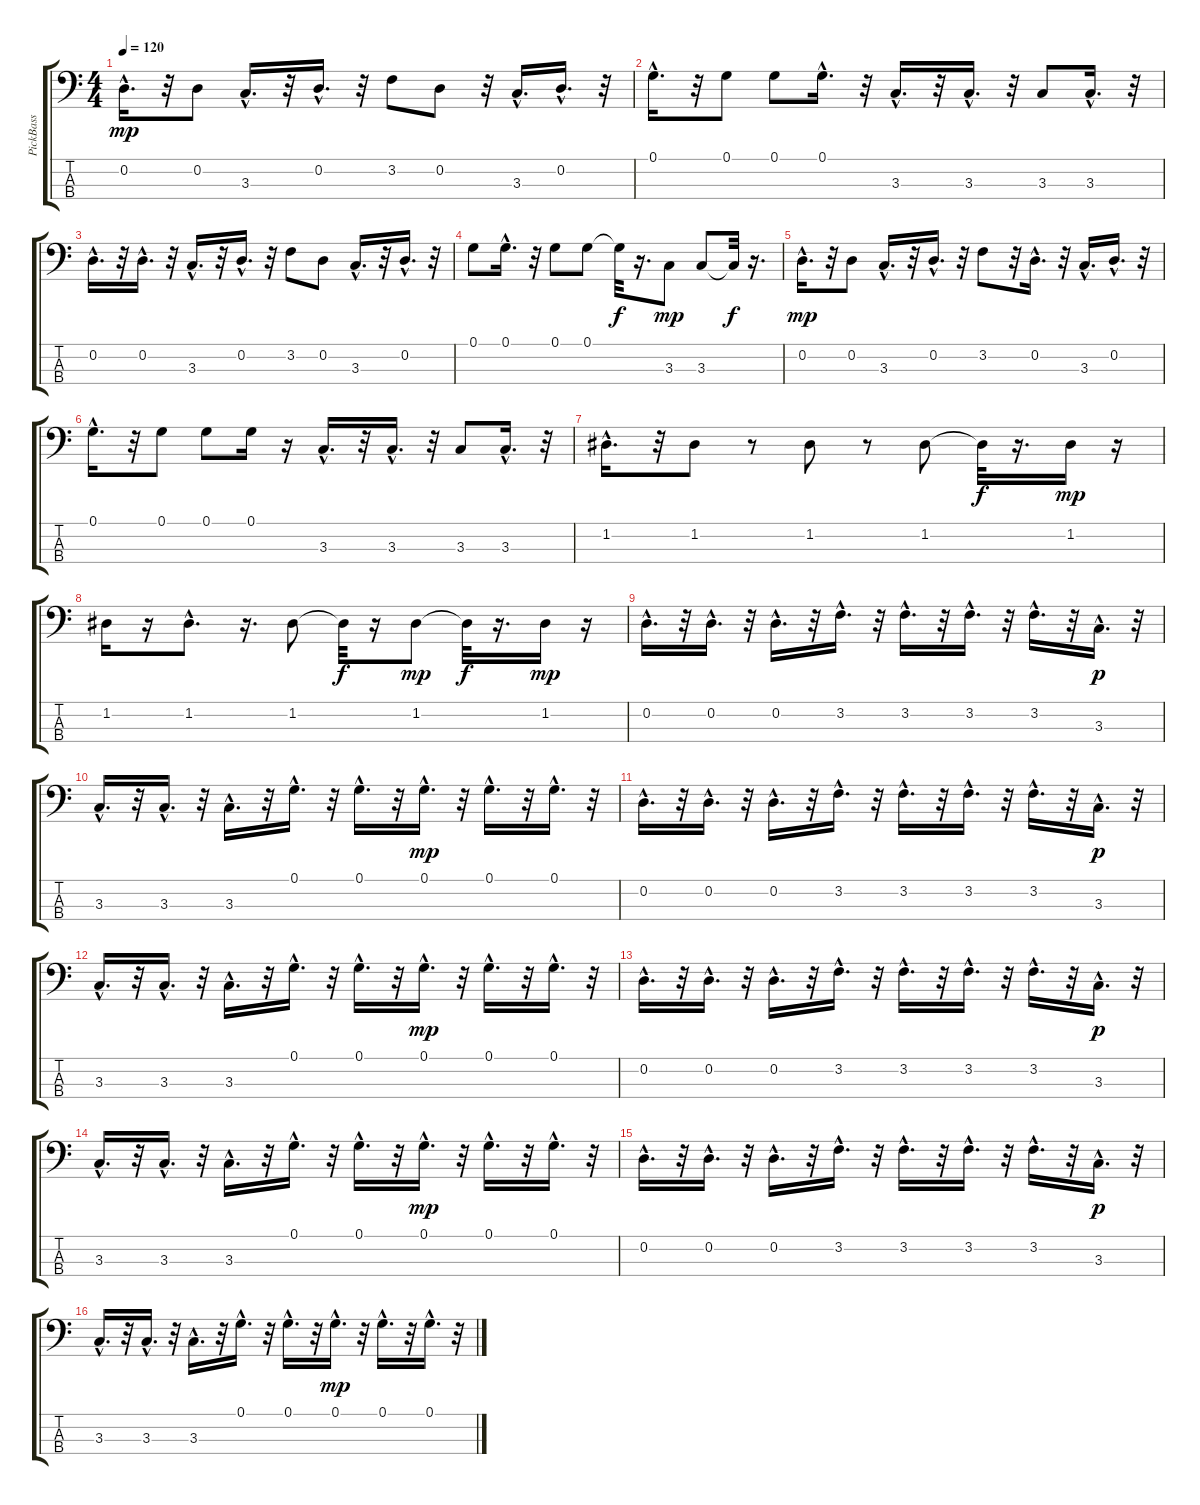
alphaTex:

\track ("PickBass" "PickBass") {instrument electricbasspick}
\staff {score tabs}
\tuning (G2 D2 A1 E1) {hide}
\ts (4 4)
\tempo 120
\clef f4
\ks c
0.2{hac}.16{d dy mp} r.32 0.2.8 3.3{hac}.16{d} r.32 0.2{hac}.16{d} r.32 3.2.8 0.2.8 r.32 3.3{hac}.16{d} 0.2{hac}.16{d} r.32 |
0.1{hac}.16{d} r.32 0.1.8 0.1.8 0.1{hac}.16{d} r.32 3.3{hac}.16{d} r.32 3.3{hac}.16{d} r.32 3.3.8 3.3{hac}.16{d} r.32 |
0.2{hac}.16{d} r.32 0.2{hac}.16{d} r.32 3.3{hac}.16{d} r.32 0.2{hac}.16{d} r.32 3.2.8 0.2.8 3.3{hac}.16{d} r.32 0.2{hac}.16{d} r.32 |
0.1.8 0.1{hac}.16{d} r.32 0.1.8 0.1.8 0.1{t}.32{dy f} r.16{d} 3.3.8{dy mp} 3.3.8 3.3{t}.32{dy f} r.16{d} |
0.2{hac}.16{d dy mp} r.32 0.2.8 3.3{hac}.16{d} r.32 0.2{hac}.16{d} r.32 3.2.8 r.32 0.2{hac}.16{d} r.32 3.3{hac}.16{d} 0.2{hac}.16{d} r.32 |
0.1{hac}.16{d} r.32 0.1.8 0.1.8 0.1.16 r.16 3.3{hac}.16{d} r.32 3.3{hac}.16{d} r.32 3.3.8 3.3{hac}.16{d} r.32 |
1.2{hac}.16{d} r.32 1.2.8 r.8 1.2.8 r.8 1.2.8 1.2{t}.32{dy f} r.16{d} 1.2.16{dy mp} r.16 |
1.2.16 r.16 1.2{hac}.8{d} r.16{d} 1.2.8 1.2{t}.32{dy f} r.16 1.2.8{dy mp} 1.2{t}.32{dy f} r.16{d} 1.2.16{dy mp} r.16 |
0.2{hac}.16{d} r.32 0.2{hac}.16{d} r.32 0.2{hac}.16{d} r.32 3.2{hac}.16{d} r.32 3.2{hac}.16{d} r.32 3.2{hac}.16{d} r.32 3.2{hac}.16{d} r.32 3.3{hac}.16{d dy p} r.32 |
3.3{hac}.16{d} r.32 3.3{hac}.16{d} r.32 3.3{hac}.16{d} r.32 0.1{hac}.16{d} r.32 0.1{hac}.16{d} r.32 0.1{hac}.16{d dy mp} r.32 0.1{hac}.16{d} r.32 0.1{hac}.16{d} r.32 |
0.2{hac}.16{d} r.32 0.2{hac}.16{d} r.32 0.2{hac}.16{d} r.32 3.2{hac}.16{d} r.32 3.2{hac}.16{d} r.32 3.2{hac}.16{d} r.32 3.2{hac}.16{d} r.32 3.3{hac}.16{d dy p} r.32 |
3.3{hac}.16{d} r.32 3.3{hac}.16{d} r.32 3.3{hac}.16{d} r.32 0.1{hac}.16{d} r.32 0.1{hac}.16{d} r.32 0.1{hac}.16{d dy mp} r.32 0.1{hac}.16{d} r.32 0.1{hac}.16{d} r.32 |
0.2{hac}.16{d} r.32 0.2{hac}.16{d} r.32 0.2{hac}.16{d} r.32 3.2{hac}.16{d} r.32 3.2{hac}.16{d} r.32 3.2{hac}.16{d} r.32 3.2{hac}.16{d} r.32 3.3{hac}.16{d dy p} r.32 |
3.3{hac}.16{d} r.32 3.3{hac}.16{d} r.32 3.3{hac}.16{d} r.32 0.1{hac}.16{d} r.32 0.1{hac}.16{d} r.32 0.1{hac}.16{d dy mp} r.32 0.1{hac}.16{d} r.32 0.1{hac}.16{d} r.32 |
0.2{hac}.16{d} r.32 0.2{hac}.16{d} r.32 0.2{hac}.16{d} r.32 3.2{hac}.16{d} r.32 3.2{hac}.16{d} r.32 3.2{hac}.16{d} r.32 3.2{hac}.16{d} r.32 3.3{hac}.16{d dy p} r.32 |
3.3{hac}.16{d} r.32 3.3{hac}.16{d} r.32 3.3{hac}.16{d} r.32 0.1{hac}.16{d} r.32 0.1{hac}.16{d} r.32 0.1{hac}.16{d dy mp} r.32 0.1{hac}.16{d} r.32 0.1{hac}.16{d} r.32
